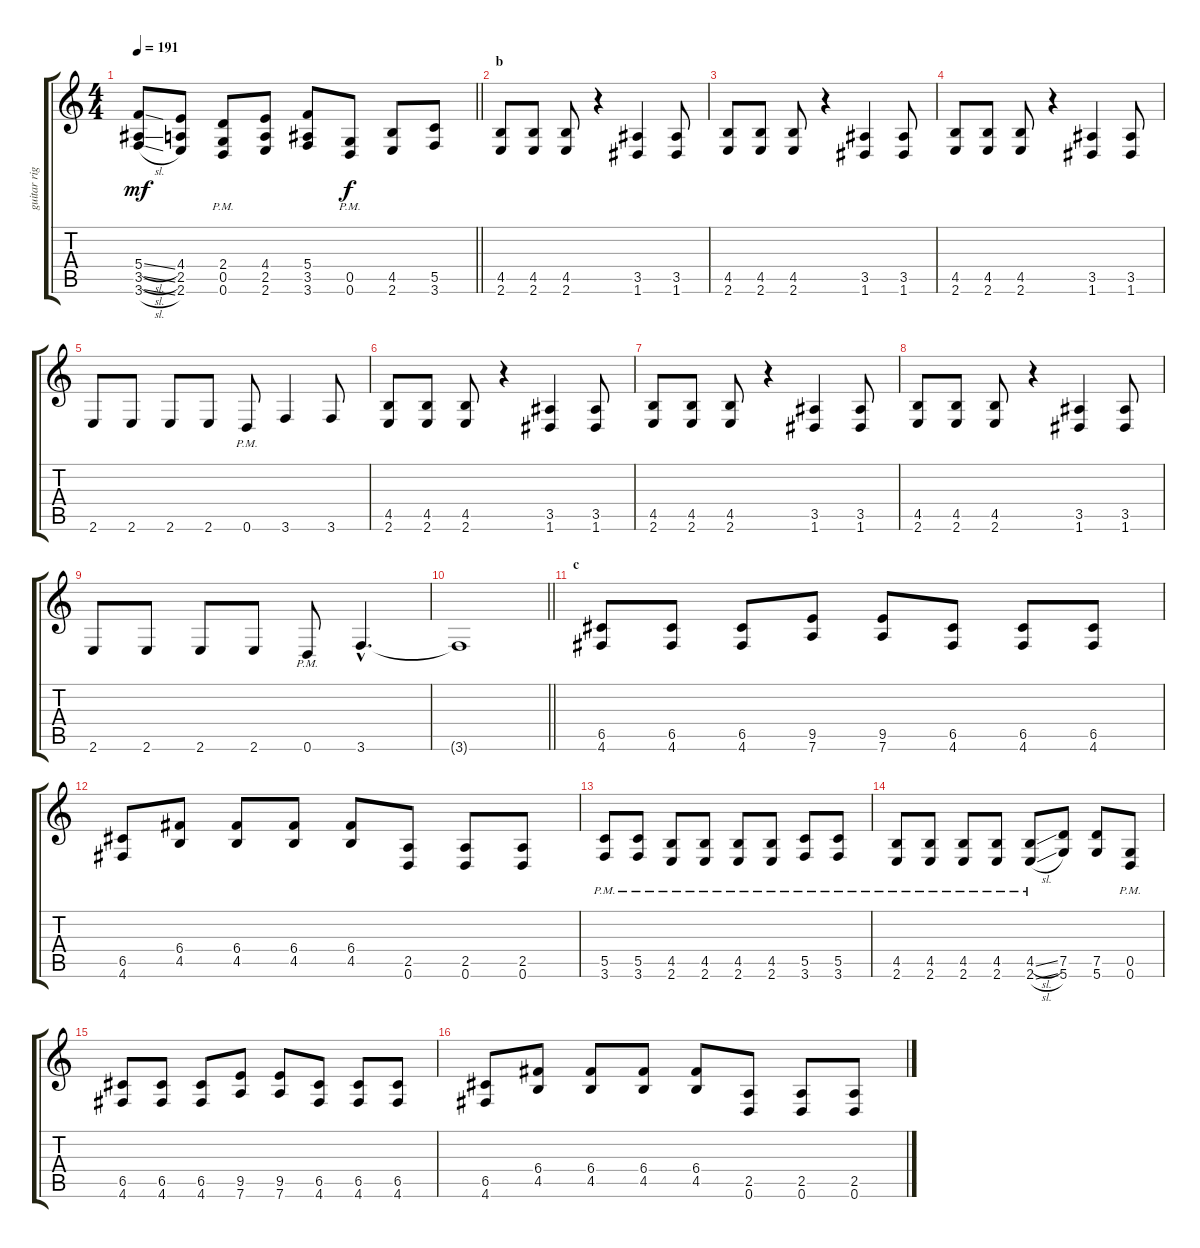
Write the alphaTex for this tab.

\track ("guitar right" "guitar rig") {instrument distortionguitar}
\staff {score tabs}
\tuning (D4 A3 F3 C3 G2 D2) {hide}
\ts (4 4)
\tempo 191
\clef g2
\barLineRight lightlight
\ks c
(5.4{sl} 3.5{sl} 3.6{sl}).8{dy mf} (4.4 2.5 2.6).8 (2.4 0.5{pm} 0.6).8 (4.4 2.5 2.6).8 (5.4 3.5 3.6).8 (0.5{pm} 0.6{pm}).8{dy f} (4.5 2.6).8 (5.5 3.6).8 |
\section ("" "b")
(4.5 2.6).8 (4.5 2.6).8 (4.5 2.6).8 r.4 (3.5 1.6).4 (3.5 1.6).8 |
(4.5 2.6).8 (4.5 2.6).8 (4.5 2.6).8 r.4 (3.5 1.6).4 (3.5 1.6).8 |
(4.5 2.6).8 (4.5 2.6).8 (4.5 2.6).8 r.4 (3.5 1.6).4 (3.5 1.6).8 |
2.6.8 2.6.8 2.6.8 2.6.8 0.6{pm}.8 3.6.4 3.6.8 |
(4.5 2.6).8 (4.5 2.6).8 (4.5 2.6).8 r.4 (3.5 1.6).4 (3.5 1.6).8 |
(4.5 2.6).8 (4.5 2.6).8 (4.5 2.6).8 r.4 (3.5 1.6).4 (3.5 1.6).8 |
(4.5 2.6).8 (4.5 2.6).8 (4.5 2.6).8 r.4 (3.5 1.6).4 (3.5 1.6).8 |
2.6.8 2.6.8 2.6.8 2.6.8 0.6{pm}.8 3.6{hac}.4{d} |
\barLineRight lightlight
3.6{t}.1 |
\section ("" "c")
(6.5 4.6).8 (6.5 4.6).8 (6.5 4.6).8 (9.5 7.6).8 (9.5 7.6).8 (6.5 4.6).8 (6.5 4.6).8 (6.5 4.6).8 |
(6.5 4.6).8 (6.4 4.5).8 (6.4 4.5).8 (6.4 4.5).8 (6.4 4.5).8 (2.5 0.6).8 (2.5 0.6).8 (2.5 0.6).8 |
(5.5{pm} 3.6{pm}).8 (5.5{pm} 3.6{pm}).8 (4.5{pm} 2.6{pm}).8 (4.5{pm} 2.6{pm}).8 (4.5{pm} 2.6{pm}).8 (4.5{pm} 2.6{pm}).8 (5.5{pm} 3.6{pm}).8 (5.5{pm} 3.6{pm}).8 |
(4.5{pm} 2.6{pm}).8 (4.5{pm} 2.6{pm}).8 (4.5{pm} 2.6{pm}).8 (4.5{pm} 2.6{pm}).8 (4.5{sl pm} 2.6{sl pm}).8 (7.5 5.6).8 (7.5 5.6).8 (0.5{pm} 0.6{pm}).8 |
(6.5 4.6).8 (6.5 4.6).8 (6.5 4.6).8 (9.5 7.6).8 (9.5 7.6).8 (6.5 4.6).8 (6.5 4.6).8 (6.5 4.6).8 |
(6.5 4.6).8 (6.4 4.5).8 (6.4 4.5).8 (6.4 4.5).8 (6.4 4.5).8 (2.5 0.6).8 (2.5 0.6).8 (2.5 0.6).8
